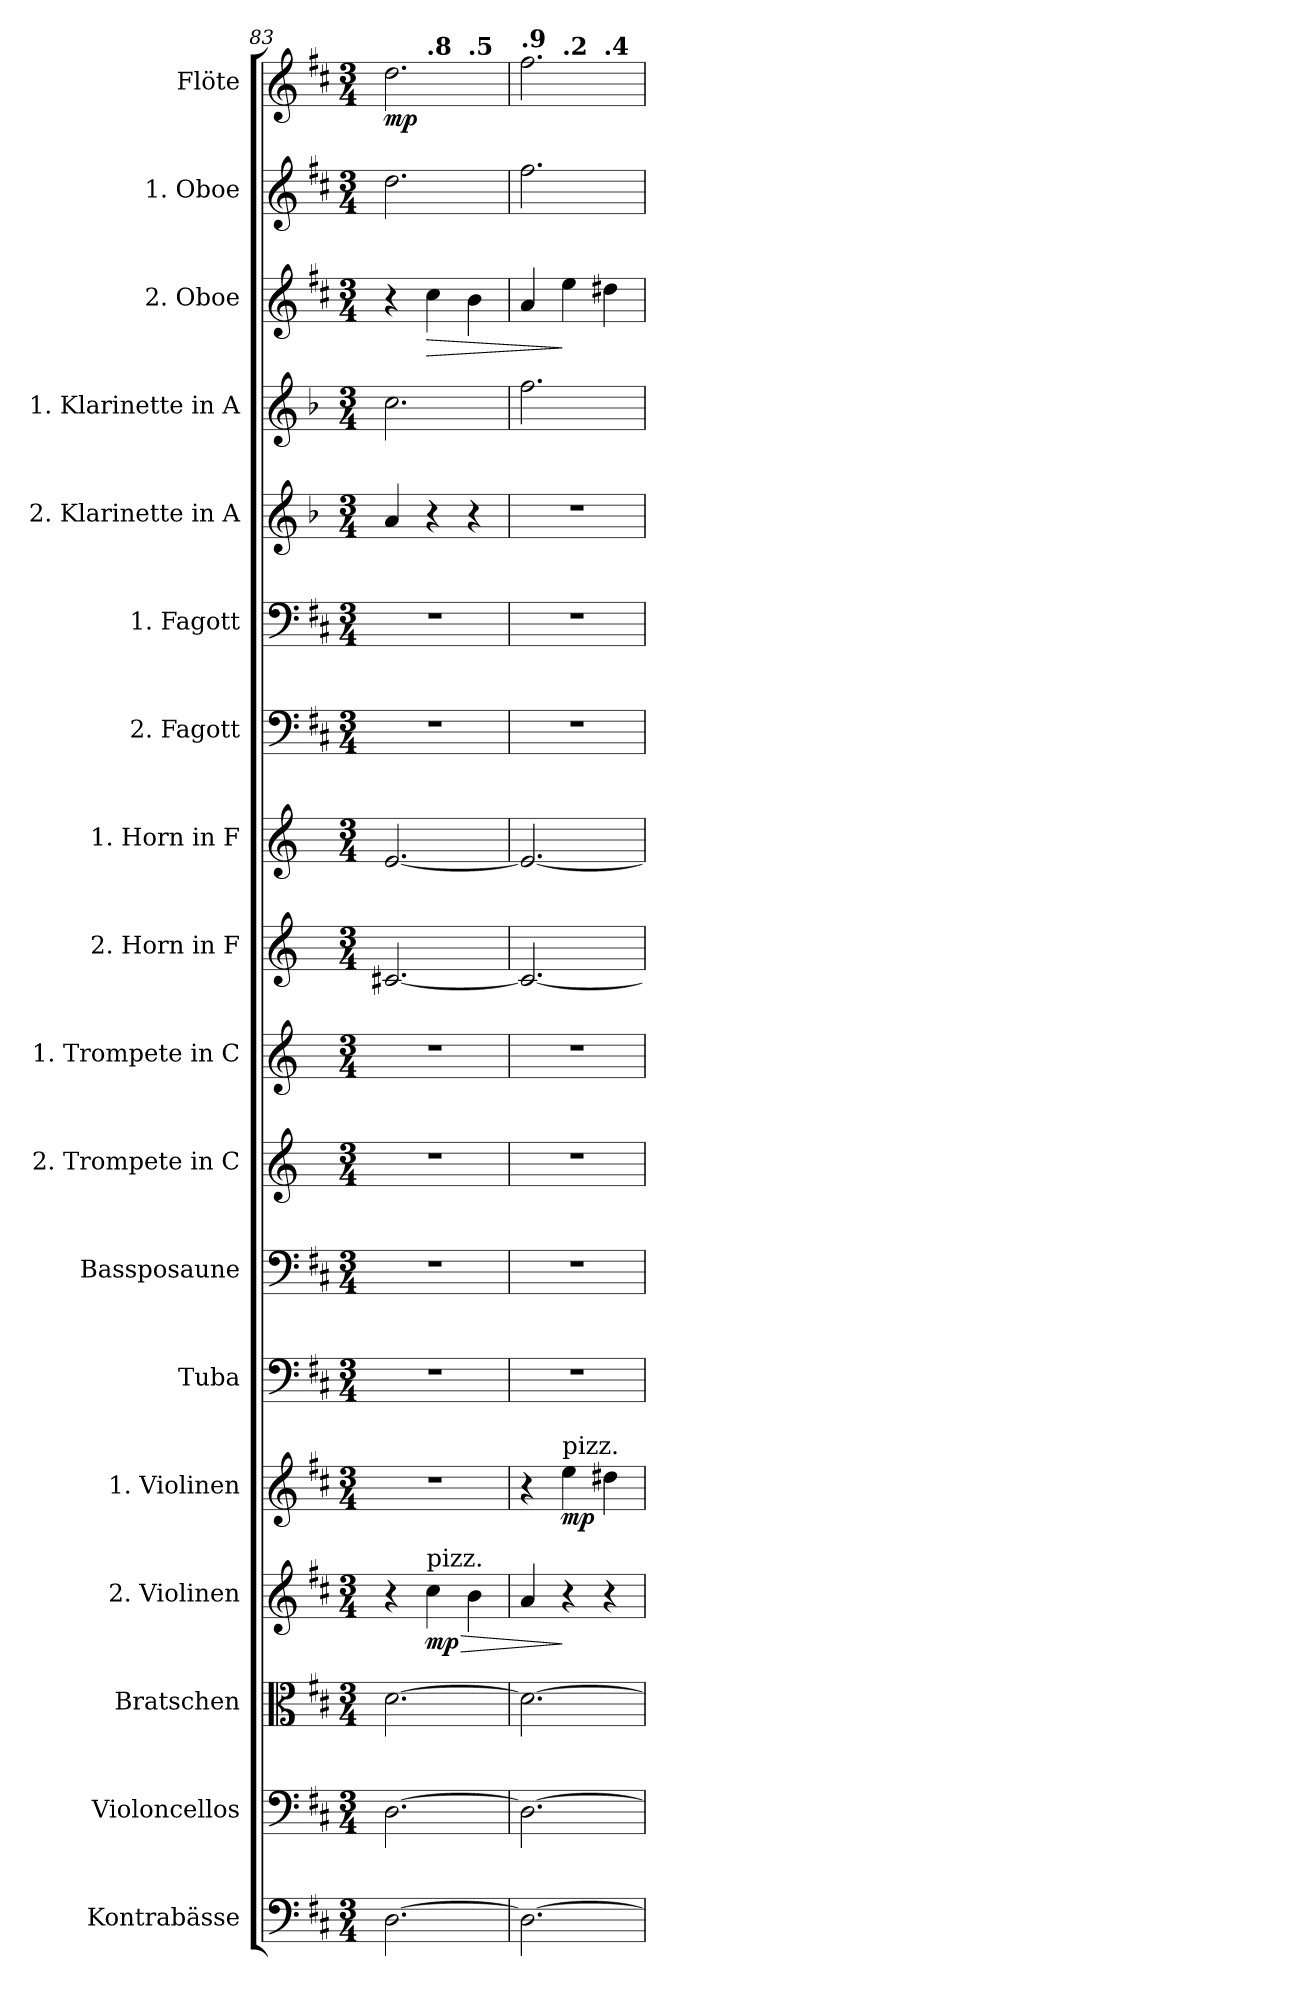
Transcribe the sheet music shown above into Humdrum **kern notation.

**kern	**kern	**kern	**kern	**dynam	**kern	**dynam	**kern	**kern	**kern	**kern	**kern	**kern	**kern	**kern	**kern	**kern	**kern	**dynam	**kern	**kern	**dynam
*part18	*part17	*part16	*part15	*part15	*part14	*part14	*part13	*part12	*part11	*part10	*part9	*part8	*part7	*part6	*part5	*part4	*part3	*part3	*part2	*part1	*part1
*staff18	*staff17	*staff16	*staff15	*staff15	*staff14	*staff14	*staff13	*staff12	*staff11	*staff10	*staff9	*staff8	*staff7	*staff6	*staff5	*staff4	*staff3	*staff3	*staff2	*staff1	*staff1
*I"Kontrabässe	*I"Violoncellos	*I"Bratschen	*I"2. Violinen	*	*I"1. Violinen	*	*I"Tuba	*I"Bassposaune	*I"2. Trompete in C	*I"1. Trompete in C	*I"2. Horn in F	*I"1. Horn in F	*I"2. Fagott	*I"1. Fagott	*I"2. Klarinette in A	*I"1. Klarinette in A	*I"2. Oboe	*	*I"1. Oboe	*I"Flöte	*
*I'Kbs.	*I'Vcs.	*I'Bran.	*I'2. Vln.	*	*I'1. Vln.	*	*I'Tba.	*I'B.psn.	*	*	*	*	*I'2. Fgt.	*I'1. Fgt.	*	*	*I'2. Ob.	*	*I'1. Ob.	*I'Fl.	*
*clefF4	*clefF4	*clefC3	*clefG2	*	*clefG2	*	*clefF4	*clefF4	*clefG2	*clefG2	*clefG2	*clefG2	*clefF4	*clefF4	*clefG2	*clefG2	*clefG2	*	*clefG2	*clefG2	*
*ITrd7c12	*	*	*	*	*	*	*	*	*	*	*ITrd4c7	*ITrd4c7	*	*	*ITrd2c3	*ITrd2c3	*	*	*	*	*
*k[f#c#]	*k[f#c#]	*k[f#c#]	*k[f#c#]	*	*k[f#c#]	*	*k[f#c#]	*k[f#c#]	*k[]	*k[]	*k[b-]	*k[b-]	*k[f#c#]	*k[f#c#]	*k[f#c#]	*k[f#c#]	*k[f#c#]	*	*k[f#c#]	*k[f#c#]	*
*M3/4	*M3/4	*M3/4	*M3/4	*	*M3/4	*	*M3/4	*M3/4	*M3/4	*M3/4	*M3/4	*M3/4	*M3/4	*M3/4	*M3/4	*M3/4	*M3/4	*	*M3/4	*M3/4	*
*MM186	*MM186	*MM186	*MM186	*	*MM186	*	*MM186	*MM186	*MM186	*MM186	*MM186	*MM186	*MM186	*MM186	*MM186	*MM186	*MM186	*	*MM186	*MM186	*
=83	=83	=83	=83	=83	=83	=83	=83	=83	=83	=83	=83	=83	=83	=83	=83	=83	=83	=83	=83	=83	=83
!	!	!	!	!	!	!	!	!	!	!	!	!	!	!	!	!	!	!	!	!LO:TX:a:B:t=ritenuto	!
!	!	!	!	!	!	!	!	!	!	!	!	!	!	!	!	!	!	!	!	!	!LO:DY:b
*	*	*	*	*	*	*	*	*	*	*	*	*	*	*	*	*	*	*	*	*^	*
*	*	*	*	*	*	*	*	*	*	*	*	*	*	*	*	*	*	*	*	*	*^	*
[2.DD\	[2.D\	[2.d\	4r	.	2.r	.	2.r	2.r	2.r	2.r	[2.F#X/	[2.A/	2.r	2.r	4f#/	2.a\	4r	.	2.dd\	2.dd\	4ryy	2ryy	mp
*	*	*	*	*	*	*	*	*	*	*	*	*	*	*	*	*	*	*	*	*MM183	*	*	*
!	!	!	!	!	!	!	!	!	!	!	!	!	!	!	!	!	!	!	!	!	!LO:TX:a:B:t=.8	!	!
!	!	!	!LO:TX:a:t=pizz.	!	!	!	!	!	!	!	!	!	!	!	!	!	!	!	!	!	!	!	!
!	!	!	!	!LO:HP:b	!	!	!	!	!	!	!	!	!	!	!	!	!	!LO:HP:b	!	!	!	!	!
!	!	!	!	!LO:DY:n=1:b	!	!	!	!	!	!	!	!	!	!	!	!	!	!	!	!	!	!	!
.	.	.	4cc#\	> mp	.	.	.	.	.	.	.	.	.	.	4r	.	4cc#\	>	.	.	2ryy	.	.
*	*	*	*	*	*	*	*	*	*	*	*	*	*	*	*	*	*	*	*	*MM183	*	*	*
!	!	!	!	!	!	!	!	!	!	!	!	!	!	!	!	!	!	!	!	!	!	!LO:TX:a:B:t=.5	!
.	.	.	4b\	.	.	.	.	.	.	.	.	.	.	.	4r	.	4b\	.	.	.	.	4ryy	.
=84	=84	=84	=84	=84	=84	=84	=84	=84	=84	=84	=84	=84	=84	=84	=84	=84	=84	=84	=84	=84	=84	=84	=84
*	*	*	*	*	*	*	*	*	*	*	*	*	*	*	*	*	*	*	*	*MM180	*	*	*
!	!	!	!	!	!	!	!	!	!	!	!	!	!	!	!	!	!	!	!	!LO:TX:a:B:t=.9	!	!	!
2.DD\_	2.D\_	2.d\_	4a/	.	4r	.	2.r	2.r	2.r	2.r	2.F#/_	2.A/_	2.r	2.r	2.r	2.dd\	4a/	.	2.ff#\	2.ff#\	4ryy	2ryy	.
*	*	*	*	*	*	*	*	*	*	*	*	*	*	*	*	*	*	*	*	*MM180	*	*	*
!	!	!	!	!	!	!	!	!	!	!	!	!	!	!	!	!	!	!	!	!	!LO:TX:a:B:t=.2	!	!
!	!	!	!	!	!LO:TX:a:t=pizz.	!	!	!	!	!	!	!	!	!	!	!	!	!	!	!	!	!	!
!	!	!	!	!	!	!LO:DY:b	!	!	!	!	!	!	!	!	!	!	!	!	!	!	!	!	!
.	.	.	4r	]	4ee\	mp	.	.	.	.	.	.	.	.	.	.	4ee\	]	.	.	2ryy	.	.
*	*	*	*	*	*	*	*	*	*	*	*	*	*	*	*	*	*	*	*	*MM177	*	*	*
!	!	!	!	!	!	!	!	!	!	!	!	!	!	!	!	!	!	!	!	!	!	!LO:TX:a:B:t=.4	!
.	.	.	4r	.	4dd#X\	.	.	.	.	.	.	.	.	.	.	.	4dd#X\	.	.	.	.	4ryy	.
*	*	*	*	*	*	*	*	*	*	*	*	*	*	*	*	*	*	*	*	*v	*v	*v	*
=	=	=	=	=	=	=	=	=	=	=	=	=	=	=	=	=	=	=	=	=	=
*-	*-	*-	*-	*-	*-	*-	*-	*-	*-	*-	*-	*-	*-	*-	*-	*-	*-	*-	*-	*-	*-
